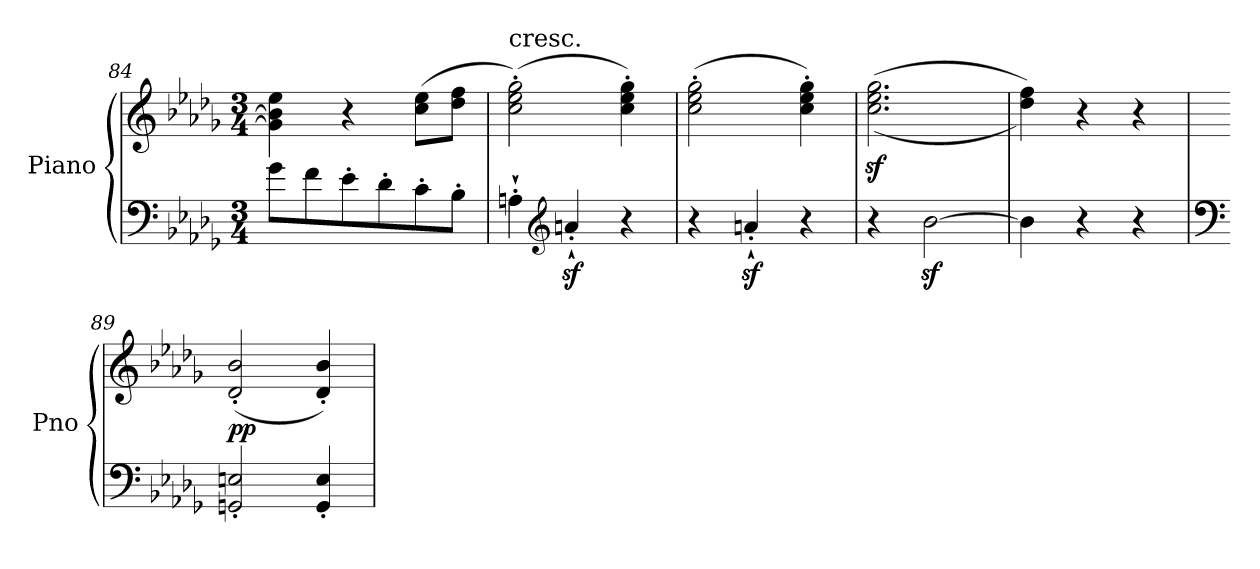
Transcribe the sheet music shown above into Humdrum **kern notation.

**kern	**kern	**dynam
*part1	*part1	*part1
*staff2	*staff1	*staff1/2
*I"Piano	*	*
*I'Pno	*	*
*clefF4	*clefG2	*
*k[b-e-a-d-g-]	*k[b-e-a-d-g-]	*
*D-:	*D-:	*
*M3/4	*M3/4	*
=84	=84	=84
8g-\L	4g-\] 4b-\] 4ee-\	.
8f\	.	.
8e-'\	4r	.
8d-'\	.	.
8c'\	(>8cc\ 8ee-\L	.
8B-'\J	8dd-\ 8ff\J	.
=85	=85	=85
!	!LO:TX:a:t=cresc.	!
4An'`\	(>2cc\' 2ee-\' 2gg-\')	.
*clefG2	*	*
4anz<'`/	.	.
4r	4cc\' 4ee-\' 4gg-\')	.
=86	=86	=86
4r	(>2cc\' 2ee-\' 2gg-\'	.
4anz<'`/	.	.
4r	4cc\' 4ee-\' 4gg-\')	.
!!LO:LB:g=z
=87	=87	=87
4r	(>(>2.cc\z< 2.ee-\z< 2.gg-\z<	.
[2b-z<\	.	.
=88	=88	=88
4b-\]	4dd-\ 4ff\))	.
4r	4r	.
4r	4r	.
=89	=89	=89
*clefF4	*	*
!	!	!LO:DY:b
2GGn/' 2En/'	(<2d-/' 2b-/'	pp
4GG/' 4E/'	4d-/' 4b-/')	.
=	=	=
*-	*-	*-
